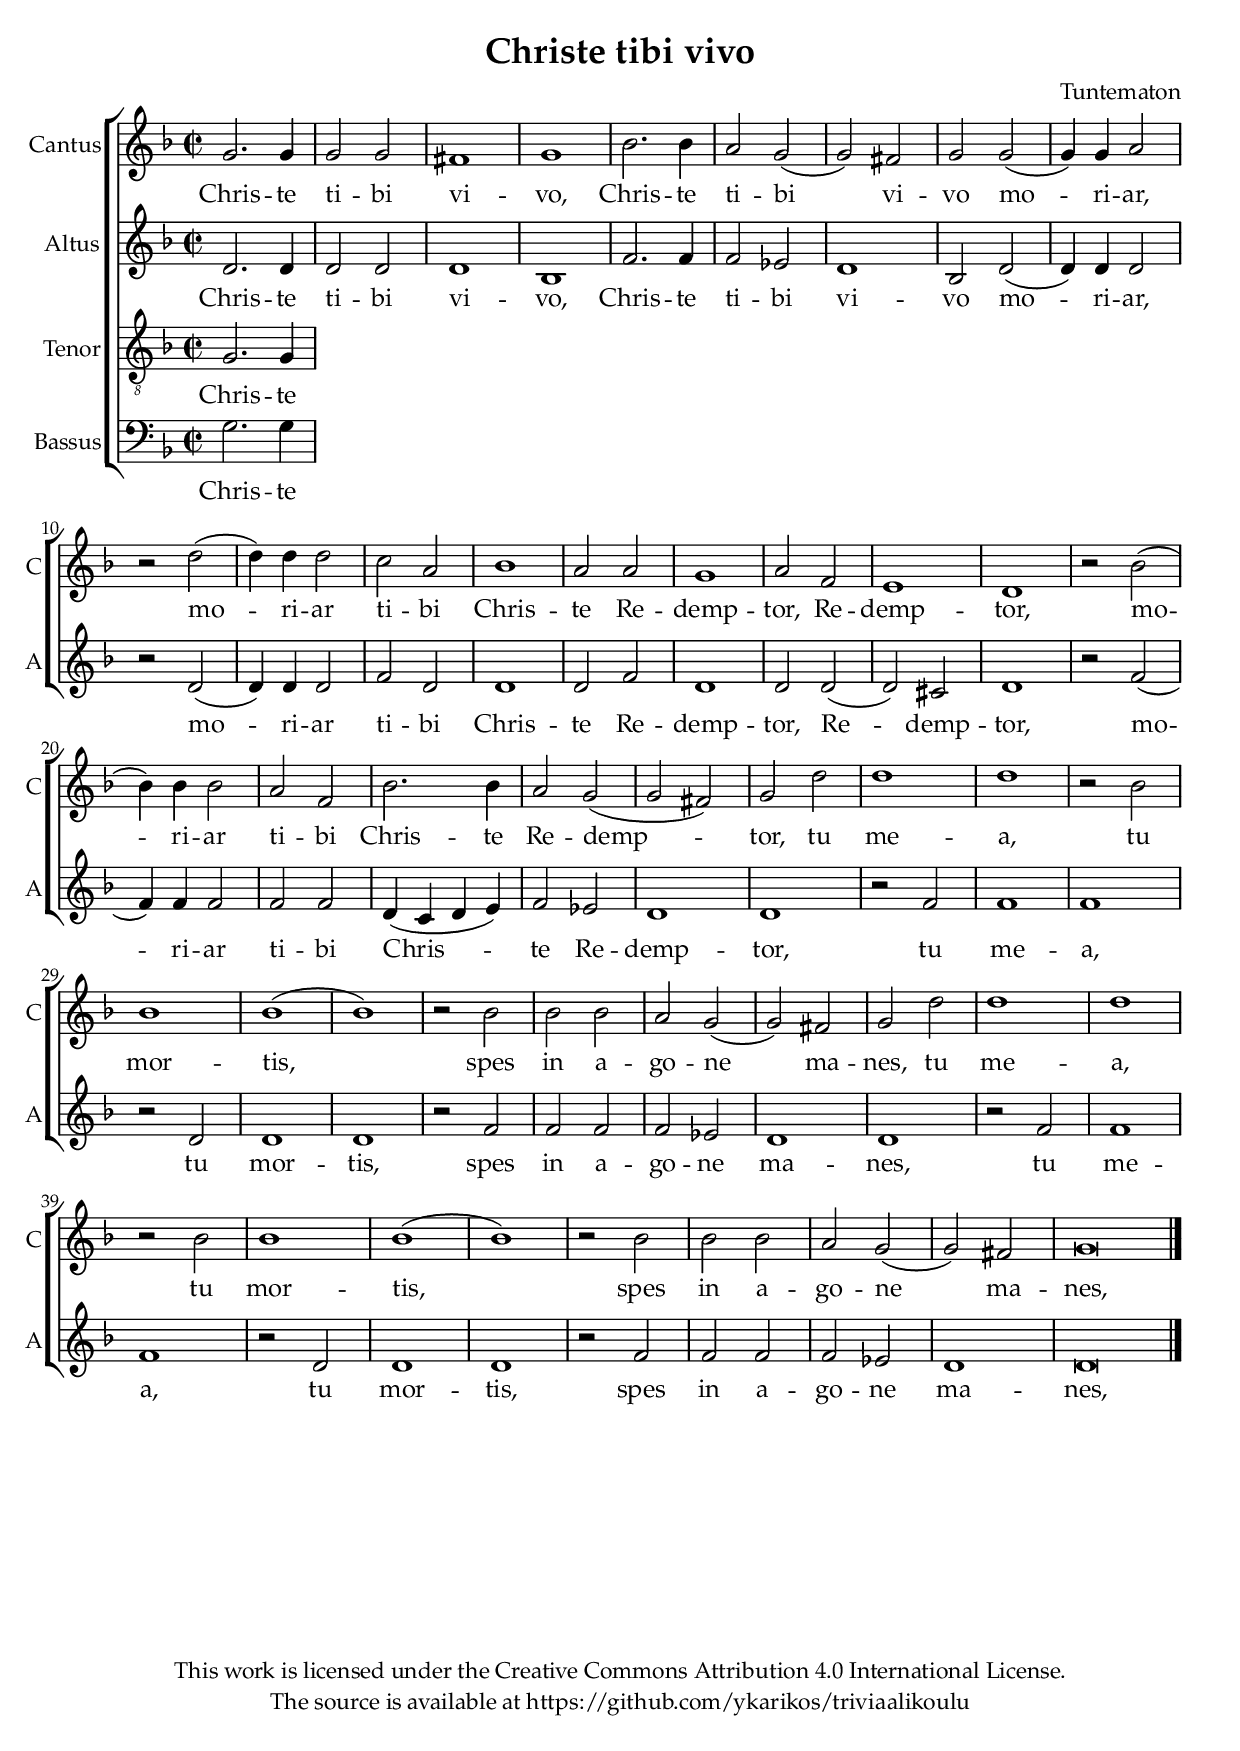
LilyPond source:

\version "2.19.49"
\include "suomi.ly"

global = { 
%  \numericTimeSignature
  \time 2/2 
%  \autoBeamOff
  \key d \minor
  \set Staff.midiInstrument = #"voice oohs"
}

\header {
  title = "Christe tibi vivo"
%  subtitle = ""
  composer = "Tuntematon"
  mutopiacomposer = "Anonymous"
%  instrument = "Voice (SATB)"
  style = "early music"
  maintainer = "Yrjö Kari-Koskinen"
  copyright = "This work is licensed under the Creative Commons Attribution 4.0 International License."
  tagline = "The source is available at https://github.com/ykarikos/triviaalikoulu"
}

\paper {
    #(define fonts
        (make-pango-font-tree "Palatino"
                              "Nimbus Sans"
                              "Luxi Mono"
                              (/ staff-height pt 20)))
}


SopranoMusic = \relative c'' {
  \set Staff.instrumentName = #"Cantus"
  \set Staff.shortInstrumentName = "C"
  g2. g4 | g2 g | fis1 | g | b2. b4 | a2 g( |
  g) fis | g g( | g4) g a2 | r d( | d4) d d2 | c a |
  b1 | a2 a | g1 | a2 f | e1 | d | r2 b'( | b4) b b2 |
% 2
  a f | b2. b4 | a2 g( | g fis) | g d' | d1 | d |
  r2 b | b1 | b( | b) | r2 b | b b | a g( | g) fis |
  g d' | d1 | d | r2 b | b1 | b( | b) | 
  r2 b | b b | a g( | g) fis |
  \time 4/2 
  \once \override Staff.TimeSignature.break-visibility = ##(#t #f #t)
  g\breve \bar "|."
}

stanzaOneLyrics = \lyricmode {
	Chris -- te ti -- bi vi -- vo,
	Chris -- te ti -- bi vi -- vo mo -- ri -- ar,
	mo -- ri -- ar ti -- bi Chris -- te Re -- demp -- tor,
	Re -- demp -- tor,
	mo -- ri -- ar ti -- bi Chris -- te Re -- demp -- tor,
	tu me -- a, tu mor -- tis,
	spes in a -- go -- ne ma -- nes,
	tu me -- a, tu mor -- tis,
	spes in a -- go -- ne ma -- nes,
}

AltoMusic = \relative c' {
  \set Staff.instrumentName = #"Altus"
  \set Staff.shortInstrumentName = "A"
  d2. d4 | d2 d | d1 | b | f'2. f4 | f2 es |
  d1 | b2 d( | d4) d d2 | r2 d( | d4) d d2 | f d |
  d1 | d2 f | d1 | d2 d( | d) cis | d1 | r2 f( | f4) f f2 |
% 2
  f f | d4( c d e) | f2 es | d1 | d | r2 f | f1 |
  f | r2 d | d1 | d | r2 f | f f | f es | d1 |
  d | r2 f | f1 | f | r2 d | d1 | d | r2 f | f f | f es | d1 |
  \time 4/2 
  \once \override Staff.TimeSignature.break-visibility = ##(#t #f #t)
  d\breve
}

TenoreMusic = \relative c' {
  \set Staff.instrumentName = #"Tenor"
  \set Staff.shortInstrumentName = "T"
  \clef "treble_8"
  g2. g4 |
%  \time 4/2 
%  \once \override Staff.TimeSignature.break-visibility = ##(#t #f #t)
%  g\breve\fermata
}

BassMusic = \relative c' {
  \set Staff.instrumentName = #"Bassus"
  \set Staff.shortInstrumentName = "B"
  \clef bass
  g2. g4 | 
%  \time 4/2 
%  \once \override Staff.TimeSignature.break-visibility = ##(#t #f #t)
%  g,\breve\fermata
}



\score {
  \new ChoirStaff <<
    \new Staff <<
      \new Voice = "Soprano" {
		\global
        \SopranoMusic
      }
     \new Lyrics \lyricsto "Soprano" {
       \stanzaOneLyrics
     }
    >>
    \new Staff <<
      \new Voice = "Alto" {
        \global
        \AltoMusic
      }
     \new Lyrics \lyricsto "Alto" {
       \stanzaOneLyrics
     }
    >>
    \new Staff <<
      \new Voice = "Tenore" {
        \global
        \TenoreMusic
      }
      \new Lyrics \lyricsto "Tenore" {
       \stanzaOneLyrics
      }
    >>
    \new Staff <<
      \new Voice = "Bass" {
        \global
        \BassMusic
      }
      \new Lyrics \lyricsto "Bass" {
       \stanzaOneLyrics
      }
    >>
  >>
  \midi { 
    \tempo 4 = 160
  }
  \layout {
    indent = 1.0\cm
    \context {
     \Staff \RemoveEmptyStaves
   }
    \context {
     \Score
     \override VerticalAxisGroup.remove-first = ##t
    }
  }
}